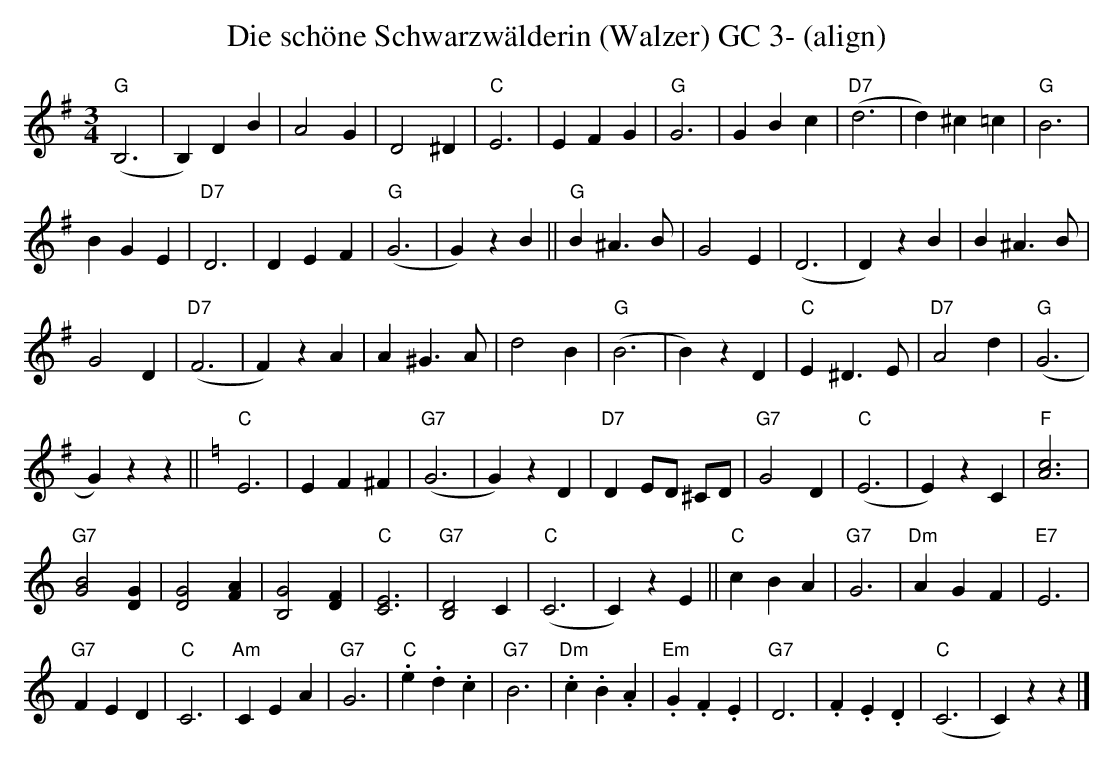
X:1
T:Die sch\"one Schwarzw\"alderin (Walzer) GC 3- (align)
M:3/4
L:1/4
K:G %%MIDI gchordon
"G"(B,3 | B,)DB | A2G | D2^D | "C"E3 | EFG | "G"G3 | GBc | "D7"(d3 | \
d)^c=c | "G"B3 |
BGE | "D7"D3 | DEF | "G"(G3 | G)zB || "G"B^A>B | G2E | \
(D3 | D)zB | B^A>B |
G2D | "D7"(F3 | F)zA | A^G>A | d2B | "G"(B3 | \
B)zD | "C"E^D>E | "D7"A2d | "G"(G3 |
G)zz || [K:C] "C"E3 | EF^F | "G7"(G3 | G)zD | \
"D7"DE/2D/2 ^C/2D/2 | "G7"G2D | "C"(E3 | E)zC | "F"[Ac]3 |
"G7"[BG]2 [DG] | [DG]2 [FA] | [B,G]2 [FD] | "C"[CE]3 | \
"G7"[B,D]2 C | "C"(C3 | C)zE || "C"cBA | "G7"G3 | "Dm"AGF | "E7"E3 |
"G7"FED | "C"C3 | \
"Am"CEA | "G7"G3 | "C".e.d.c | "G7"B3 | "Dm".c.B.A | "Em".G.F.E | "G7"D3 | .F.E.D | "C"(C3 | C)zz |]
